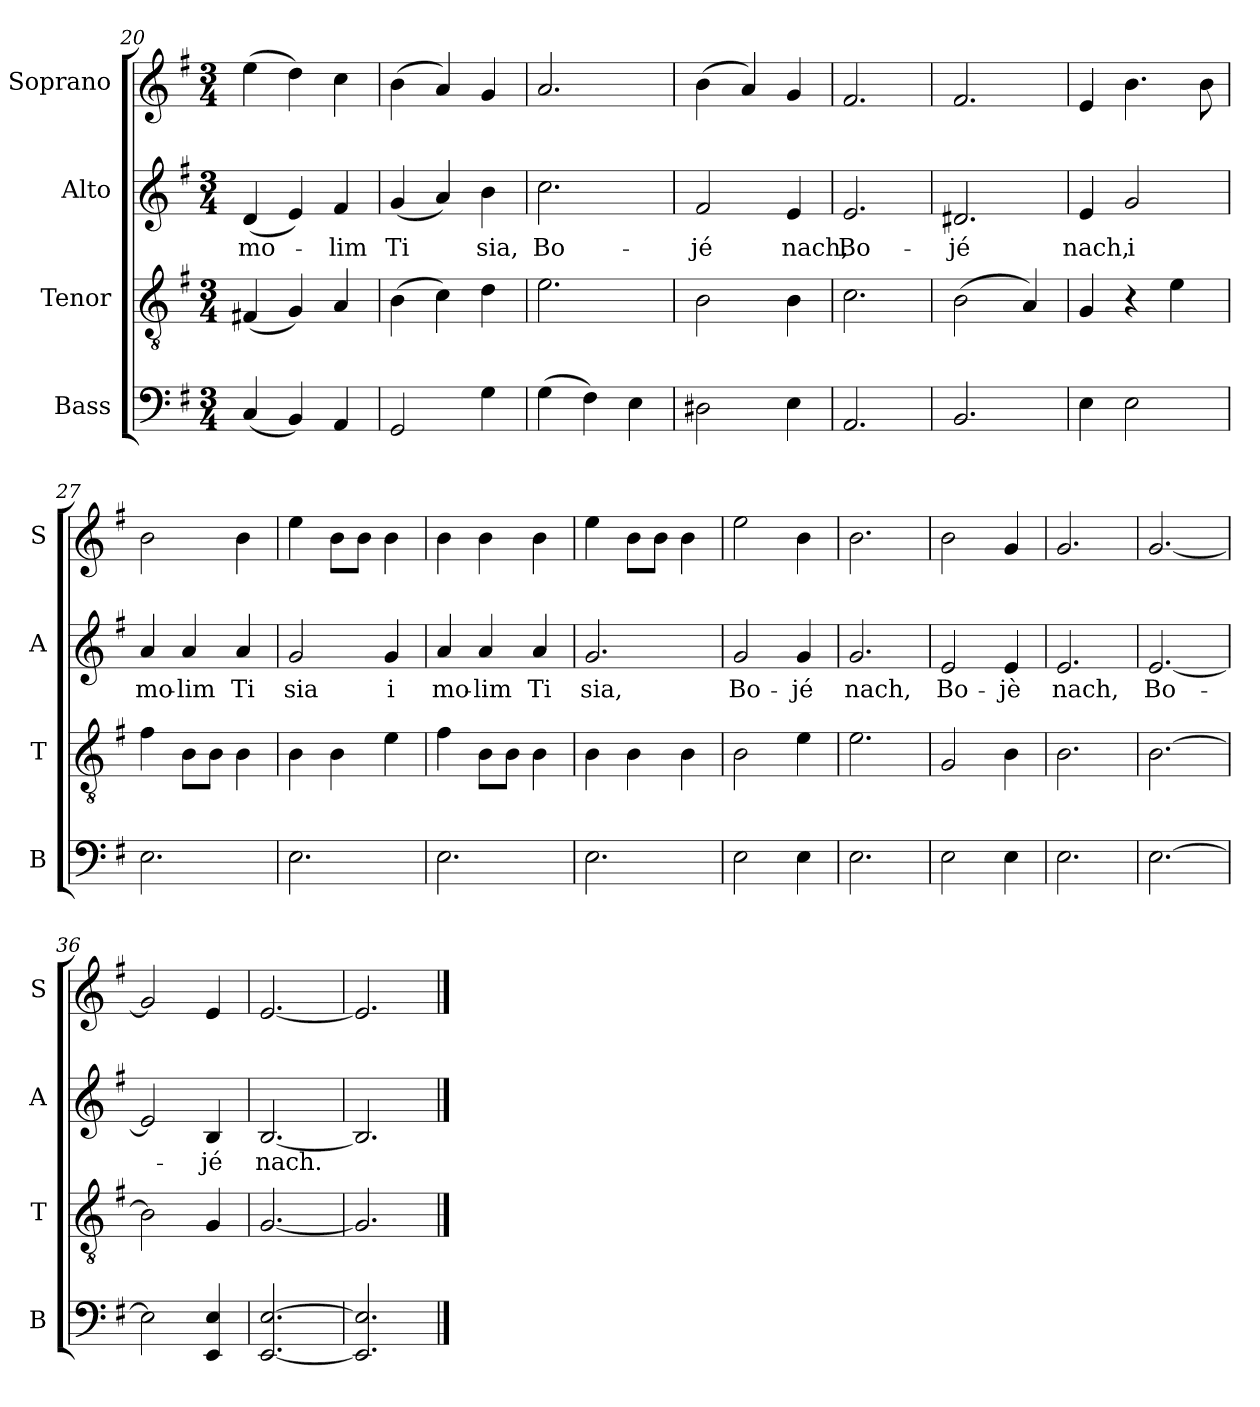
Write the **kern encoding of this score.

**kern	**kern	**kern	**text	**kern
*part4	*part3	*part2	*part2	*part1
*staff4	*staff3	*staff2	*staff2	*staff1
*I"Bass	*I"Tenor	*I"Alto	*	*I"Soprano
*I'B	*I'T	*I'A	*	*I'S
!!LO:LB:g=z
*clefF4	*clefGv2	*clefG2	*	*clefG2
*k[f#]	*k[f#]	*k[f#]	*	*k[f#]
*M3/4	*M3/4	*M3/4	*	*M3/4
=20	=20	=20	=20	=20
!	!	!	!LO:LY:b	!
(<4C/	(<4F#X/	(<4d/	mo-	(>4ee\
4BB/)	4G/)	4e/)	.	4dd\)
!	!	!	!LO:LY:b	!
4AA/	4A/	4f#/	-lim	4cc\
=21	=21	=21	=21	=21
!	!	!	!LO:LY:b	!
2GG/	(>4B\	(<4g/	Ti	(>4b\
.	4c\)	4a/)	.	4a/)
!	!	!	!LO:LY:b	!
4G\	4d\	4b\	sia,	4g/
=22	=22	=22	=22	=22
!	!	!	!LO:LY:b	!
(>4G\	2.e\	2.cc\	Bo-	2.a/
4F#\)	.	.	.	.
4E\	.	.	.	.
=23	=23	=23	=23	=23
!	!	!	!LO:LY:b	!
2D#X\	2B\	2f#/	-jé	(>4b\
.	.	.	.	4a/)
!	!	!	!LO:LY:b	!
4E\	4B\	4e/	nach,	4g/
=24	=24	=24	=24	=24
!	!	!	!LO:LY:b	!
2.AA/	2.c\	2.e/	Bo-	2.f#/
=25	=25	=25	=25	=25
!	!	!	!LO:LY:b	!
2.BB/	(>2B\	2.d#X/	-jé	2.f#/
.	4A/)	.	.	.
=26	=26	=26	=26	=26
!	!	!	!LO:LY:b	!
4E\	4G/	4e/	nach,	4e/
!	!	!	!LO:LY:b	!
2E\	4r	2g/	i	4.b\
.	4e\	.	.	.
.	.	.	.	8b\
=27	=27	=27	=27	=27
!	!	!	!LO:LY:b	!
2.E\	4f#\	4a/	mo-	2b\
!	!	!	!LO:LY:b	!
.	8B\L	4a/	-lim	.
.	8B\J	.	.	.
!	!	!	!LO:LY:b	!
.	4B\	4a/	Ti	4b\
=28	=28	=28	=28	=28
!	!	!	!LO:LY:b	!
2.E\	4B\	2g/	sia	4ee\
.	4B\	.	.	8b\L
.	.	.	.	8b\J
!	!	!	!LO:LY:b	!
.	4e\	4g/	i	4b\
=29	=29	=29	=29	=29
!	!	!	!LO:LY:b	!
2.E\	4f#\	4a/	mo-	4b\
!	!	!	!LO:LY:b	!
.	8B\L	4a/	-lim	4b\
.	8B\J	.	.	.
!	!	!	!LO:LY:b	!
.	4B\	4a/	Ti	4b\
=30	=30	=30	=30	=30
!	!	!	!LO:LY:b	!
2.E\	4B\	2.g/	sia,	4ee\
.	4B\	.	.	8b\L
.	.	.	.	8b\J
.	4B\	.	.	4b\
!!LO:PB:g=z
=31	=31	=31	=31	=31
!	!	!	!LO:LY:b	!
2E\	2B\	2g/	Bo-	2ee\
!	!	!	!LO:LY:b	!
4E\	4e\	4g/	-jé	4b\
=32	=32	=32	=32	=32
!	!	!	!LO:LY:b	!
2.E\	2.e\	2.g/	nach,	2.b\
=33	=33	=33	=33	=33
!	!	!	!LO:LY:b	!
2E\	2G/	2e/	Bo-	2b\
!	!	!	!LO:LY:b	!
4E\	4B\	4e/	-jè	4g/
=34	=34	=34	=34	=34
!	!	!	!LO:LY:b	!
2.E\	2.B\	2.e/	nach,	2.g/
=35	=35	=35	=35	=35
!	!	!	!LO:LY:b	!
[2.E\	[2.B\	[2.e/	Bo-	[2.g/
=36	=36	=36	=36	=36
2E\]	2B\]	2e/]	.	2g/]
!	!	!	!LO:LY:b	!
4EE/ 4E/	4G/	4B/	-jé	4e/
=37	=37	=37	=37	=37
!	!	!	!LO:LY:b	!
[2.EE/ [2.E/	[2.G/	[2.B/	nach.	[2.e/
=38	=38	=38	=38	=38
2.EE/] 2.E/]	2.G/]	2.B/]	.	2.e/]
==	==	==	==	==
*-	*-	*-	*-	*-
